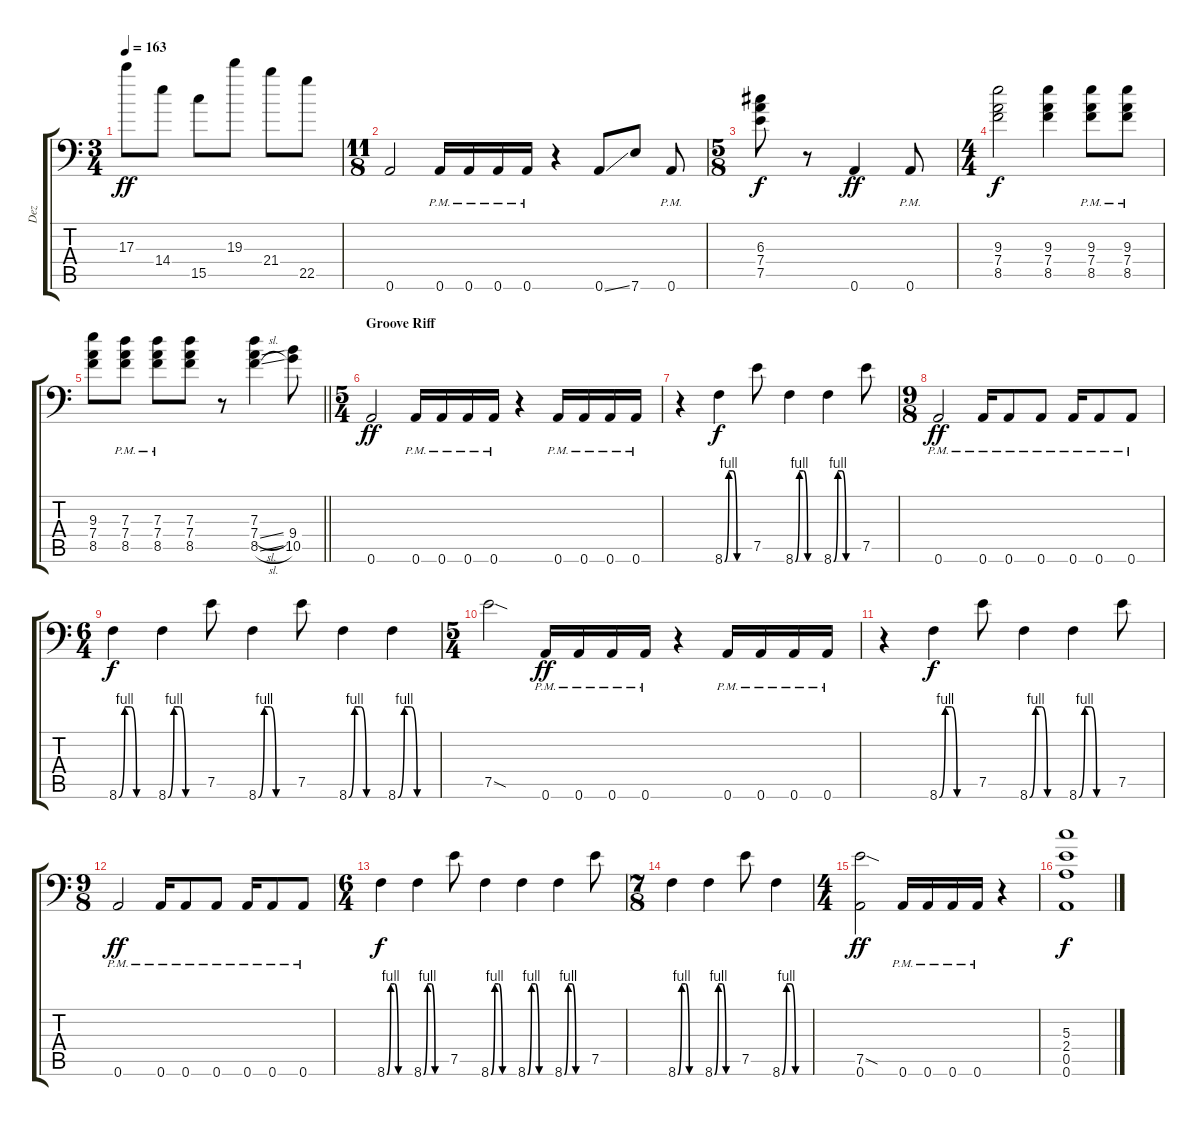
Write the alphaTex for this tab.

\track ("Dez" "Dez") {instrument overdrivenguitar}
\staff {score tabs}
\tuning (E4 B3 G3 D3 A2 A1) {hide}
\ts (3 4)
\tempo 163
\clef f4
\ks c
17.3.8{dy ff} 14.4.8 15.5.8 19.3.8 21.4.8 22.5.8 |
\ts (11 8)
0.6.2 0.6{pm}.16 0.6{pm}.16 0.6{pm}.16 0.6{pm}.16 r.4 0.6{ss}.8 7.6.8 0.6{pm}.8 |
\ts (5 8)
(6.3 7.4 7.5).8{dy f} r.8 0.6.4{dy ff} 0.6{pm}.8 |
\ts (4 4)
(9.3 7.4 8.5).2{dy f} (9.3 7.4 8.5).4 (9.3{pm} 7.4{pm} 8.5{pm}).8 (9.3{pm} 7.4{pm} 8.5{pm}).8 |
\barLineRight lightlight
(9.3 7.4 8.5).8 (7.3{pm} 7.4{pm} 8.5{pm}).8 (7.3{pm} 7.4{pm} 8.5{pm}).8 (7.3 7.4 8.5).8 r.8 (7.3 7.4{sl} 8.5{sl}).4 (9.4 10.5).8 |
\ts (5 4)
\section ("" "Groove Riff")
0.6.2{dy ff} 0.6{pm}.16 0.6{pm}.16 0.6{pm}.16 0.6{pm}.16 r.4 0.6{pm}.16 0.6{pm}.16 0.6{pm}.16 0.6{pm}.16 |
r.4 8.6{be (custom 0 0 10 4 20 4 30 0 60 0)}.4{dy f} 7.5.8 8.6{be (custom 0 0 10 4 20 4 30 0 60 0)}.4 8.6{be (custom 0 0 10 4 20 4 30 0 60 0)}.4 7.5.8 |
\ts (9 8)
0.6{pm}.2{dy ff} 0.6{pm}.16 0.6{pm}.8 0.6{pm}.8 0.6{pm}.16 0.6{pm}.8 0.6{pm}.8 |
\ts (6 4)
8.6{be (custom 0 0 10 4 20 4 30 0 60 0)}.4{dy f} 8.6{be (custom 0 0 10 4 20 4 30 0 60 0)}.4 7.5.8 8.6{be (custom 0 0 10 4 20 4 30 0 60 0)}.4 7.5.8 8.6{be (custom 0 0 10 4 20 4 30 0 60 0)}.4 8.6{be (custom 0 0 10 4 20 4 30 0 60 0)}.4 |
\ts (5 4)
7.5{sod}.2 0.6{pm}.16{dy ff} 0.6{pm}.16 0.6{pm}.16 0.6{pm}.16 r.4 0.6{pm}.16 0.6{pm}.16 0.6{pm}.16 0.6{pm}.16 |
r.4 8.6{be (custom 0 0 10 4 20 4 30 0 60 0)}.4{dy f} 7.5.8 8.6{be (custom 0 0 10 4 20 4 30 0 60 0)}.4 8.6{be (custom 0 0 10 4 20 4 30 0 60 0)}.4 7.5.8 |
\ts (9 8)
0.6{pm}.2{dy ff} 0.6{pm}.16 0.6{pm}.8 0.6{pm}.8 0.6{pm}.16 0.6{pm}.8 0.6{pm}.8 |
\ts (6 4)
8.6{be (custom 0 0 10 4 20 4 30 0 60 0)}.4{dy f} 8.6{be (custom 0 0 10 4 20 4 30 0 60 0)}.4 7.5.8 8.6{be (custom 0 0 10 4 20 4 30 0 60 0)}.4 8.6{be (custom 0 0 10 4 20 4 30 0 60 0)}.4 8.6{be (custom 0 0 10 4 20 4 30 0 60 0)}.4 7.5.8 |
\ts (7 8)
8.6{be (custom 0 0 10 4 20 4 30 0 60 0)}.4 8.6{be (custom 0 0 10 4 20 4 30 0 60 0)}.4 7.5.8 8.6{be (custom 0 0 10 4 20 4 30 0 60 0)}.4 |
\ts (4 4)
(7.5{sod} 0.6).2{dy ff} 0.6{pm}.16 0.6{pm}.16 0.6{pm}.16 0.6{pm}.16 r.4 |
(5.3 2.4 0.5 0.6).1{dy f}
